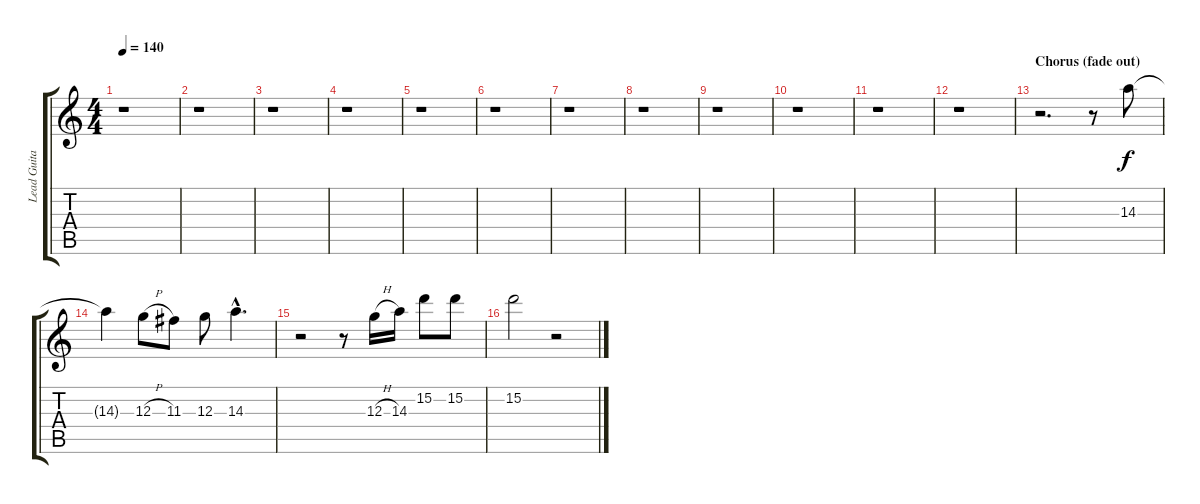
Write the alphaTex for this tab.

\track ("Lead Guitar" "Lead Guita") {instrument overdrivenguitar}
\staff {score tabs}
\tuning (E4 B3 G3 D3 A2 E2) {hide}
\ts (4 4)
\tempo 140
\clef g2
\ks c
r.1{dy f} |
r.1 |
r.1 |
r.1 |
r.1 |
r.1 |
r.1 |
r.1 |
r.1 |
r.1 |
r.1 |
r.1 |
\section ("" "Chorus (fade out)")
r.2{d} r.8 14.3.8 |
14.3{t}.4 12.3{h}.8 11.3.8 12.3.8 14.3{hac}.4{d} |
r.2 r.8 12.3{h}.16 14.3.16 15.2.8 15.2.8 |
15.2.2 r.2
